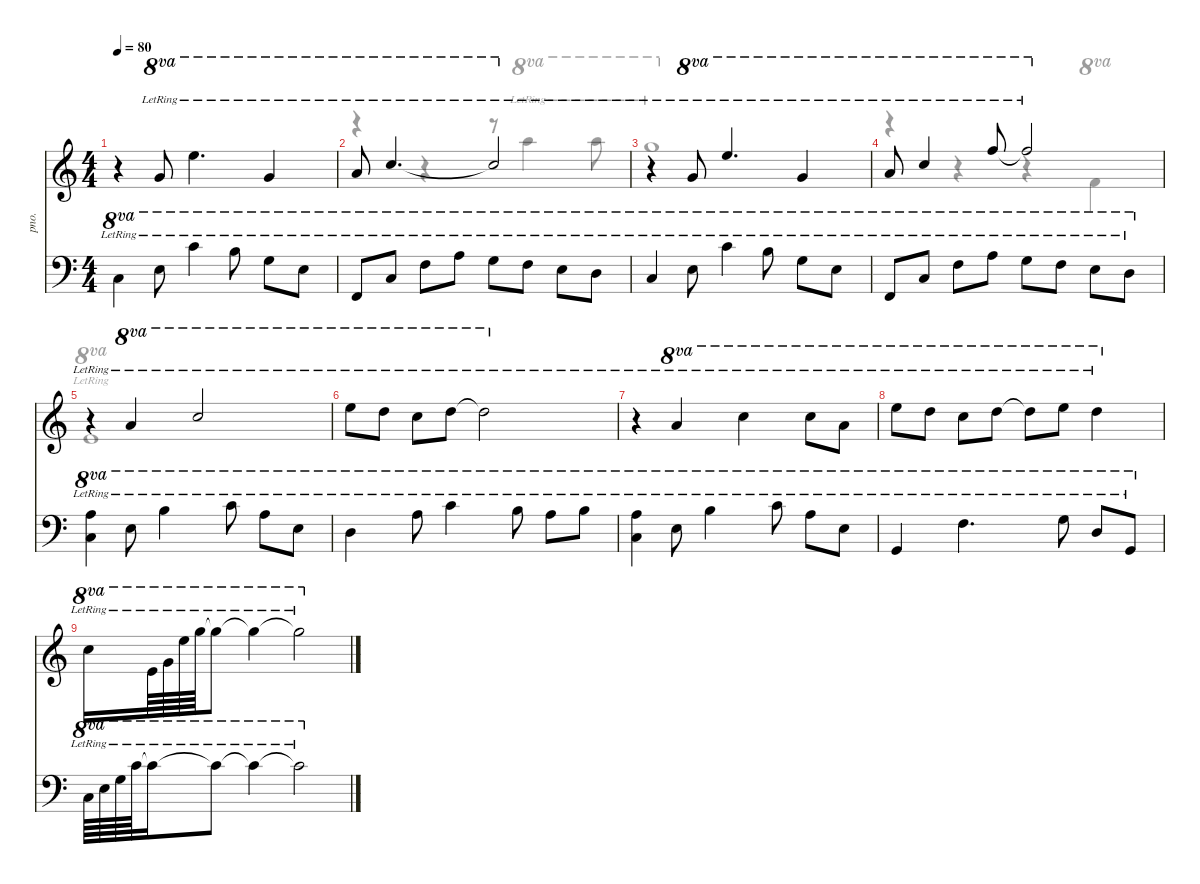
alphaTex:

\defaultSystemsLayout 4
\hideDynamics
\bracketExtendMode nobrackets
\otherSystemsTrackNameOrientation horizontal
\track ("Acoustic Piano" "pno.") {instrument acousticgrandpiano}
\staff {score}
\tuning (E4 B3 G3 D3 A2 E2)
\voice
\ts (4 4)
\beaming (8 2 2 2 2)
\ac
\tempo 80
\clef g2
\ks c
r.4{dy mf instrument acousticgrandpiano beam Down} 24.3{lr}.8{ot 8va beam Up} 24.1{lr}.4{d ot 8va beam Down} 24.3{lr}.4{ot 8va beam Up} |
26.3{lr}.8{ot 8va beam Up} 25.2{lr}.4{d ot 8va beam Up} 25.2{lr t}.2{ot 8va beam Up} |
r.4{beam Up} 24.3{lr}.8{ot 8va beam Up} 24.1{lr}.4{d ot 8va beam Up} 24.3{lr}.4{ot 8va beam Up} |
26.3{lr}.8{ot 8va beam Up} 29.3{lr}.4{ot 8va beam Up} 34.3{lr}.8{ot 8va beam Up} 34.3{lr t}.2{ot 8va beam Up} |
r.4{beam Up} 26.3{lr}.4{ot 8va beam Up} 29.3{lr}.2{ot 8va beam Up} |
33.3{lr}.8{ot 8va beam Down} 31.3{lr}.8{ot 8va beam Down} 29.3{lr}.8{ot 8va beam Down} 31.3{lr}.8{ot 8va beam Down} 31.3{lr t}.2{ot 8va beam Down} |
r.4{beam Down} 26.3{lr}.4{ot 8va beam Up} 29.3{lr}.4{ot 8va beam Down} 29.3{lr}.8{ot 8va beam Down} 26.3{lr}.8{ot 8va beam Down} |
33.3{lr}.8{ot 8va beam Down} 31.3{lr}.8{ot 8va beam Down} 29.3{lr}.8{ot 8va beam Down} 31.3{lr}.8{ot 8va beam Down} 31.3{lr t}.8{ot 8va beam Down} 33.3{lr}.8{ot 8va beam Down} 31.3{lr}.4{ot 8va beam Down} |
29.3{lr}.16{ot 8va beam Down} 21.3{lr}.64{ot 8va beam Down} 24.3{lr}.64{ot 8va beam Down} 33.3{lr}.64{ot 8va beam Down} 36.3{lr}.64{ot 8va beam Down} 36.3{lr t}.8{ot 8va beam Down} 36.3{lr t}.4{ot 8va beam Down} 36.3{lr t}.2{ot 8va beam Down}
\voice
\clef g2
\ottava regular
\simile none
\ks c
|
r.4{beam Down} r.4{beam Down} r.8{beam Down} 38.3{lr}.4{ot 8va beam Down} 38.3{lr}.8{ot 8va beam Down} |
36.3{lr}.1{ot 8va beam Down} |
r.4{beam Down} r.4{beam Down} r.4{beam Down} 22.3.4{ot 8va beam Down} |
21.3{lr}.1{ot 8va beam Down} |
|
|
|
\staff {score}
\tuning (G2 D2 A1 E1 B0)
\clef f4
\ottava regular
\simile none
\ks c
27.3{lr}.4{ot 8va dy mf beam Down} 26.2{lr}.8{ot 8va beam Down} 29.1{lr}.4{ot 8va beam Down} 28.1{lr}.8{ot 8va beam Down} 24.1{lr}.8{ot 8va beam Down} 26.2{lr}.8{ot 8va beam Down} |
25.4{lr}.8{ot 8va beam Up} 27.3{lr}.8{ot 8va beam Up} 27.2{lr}.8{ot 8va beam Down} 26.1{lr}.8{ot 8va beam Down} 24.1{lr}.8{ot 8va beam Down} 27.2{lr}.8{ot 8va beam Down} 26.2{lr}.8{ot 8va beam Down} 29.3{lr}.8{ot 8va beam Down} |
27.3{lr}.4{ot 8va beam Up} 26.2{lr}.8{ot 8va beam Down} 29.1{lr}.4{ot 8va beam Down} 28.1{lr}.8{ot 8va beam Down} 24.1{lr}.8{ot 8va beam Down} 26.2{lr}.8{ot 8va beam Down} |
25.4{lr}.8{ot 8va beam Up} 27.3{lr}.8{ot 8va beam Up} 27.2{lr}.8{ot 8va beam Down} 26.1{lr}.8{ot 8va beam Down} 24.1{lr}.8{ot 8va beam Down} 27.2{lr}.8{ot 8va beam Down} 26.2{lr}.8{ot 8va beam Down} 24.2{lr}.8{ot 8va beam Down} |
(36.3{lr} 27.3).4{ot 8va beam Down} 26.2{lr}.8{ot 8va beam Down} 28.1{lr}.4{ot 8va beam Down} 29.1{lr}.8{ot 8va beam Down} 26.1{lr}.8{ot 8va beam Down} 26.2{lr}.8{ot 8va beam Down} |
24.2{lr}.4{ot 8va beam Down} 26.1{lr}.8{ot 8va beam Down} 29.1{lr}.4{ot 8va beam Down} 28.1{lr}.8{ot 8va beam Down} 26.1{lr}.8{ot 8va beam Down} 28.1{lr}.8{ot 8va beam Down} |
(36.3{lr} 27.3).4{ot 8va beam Down} 26.2{lr}.8{ot 8va beam Down} 28.1{lr}.4{ot 8va beam Down} 29.1{lr}.8{ot 8va beam Down} 26.1{lr}.8{ot 8va beam Down} 26.2{lr}.8{ot 8va beam Down} |
27.4{lr}.4{ot 8va beam Up} 27.2{lr}.4{d ot 8va beam Down} 24.1{lr}.8{ot 8va beam Down} 24.2{lr}.8{ot 8va beam Up} 27.4{lr}.8{ot 8va beam Up} |
37.5{lr}.64{ot 8va beam Down} 31.3{lr}.64{ot 8va beam Down} 34.3{lr}.64{ot 8va beam Down} 39.3{lr}.64{ot 8va beam Down} 39.3{lr t}.16{ot 8va beam Down} 39.3{lr t}.8{ot 8va beam Down} 39.3{lr t}.4{ot 8va beam Down} 39.3{lr t}.2{ot 8va beam Down}
